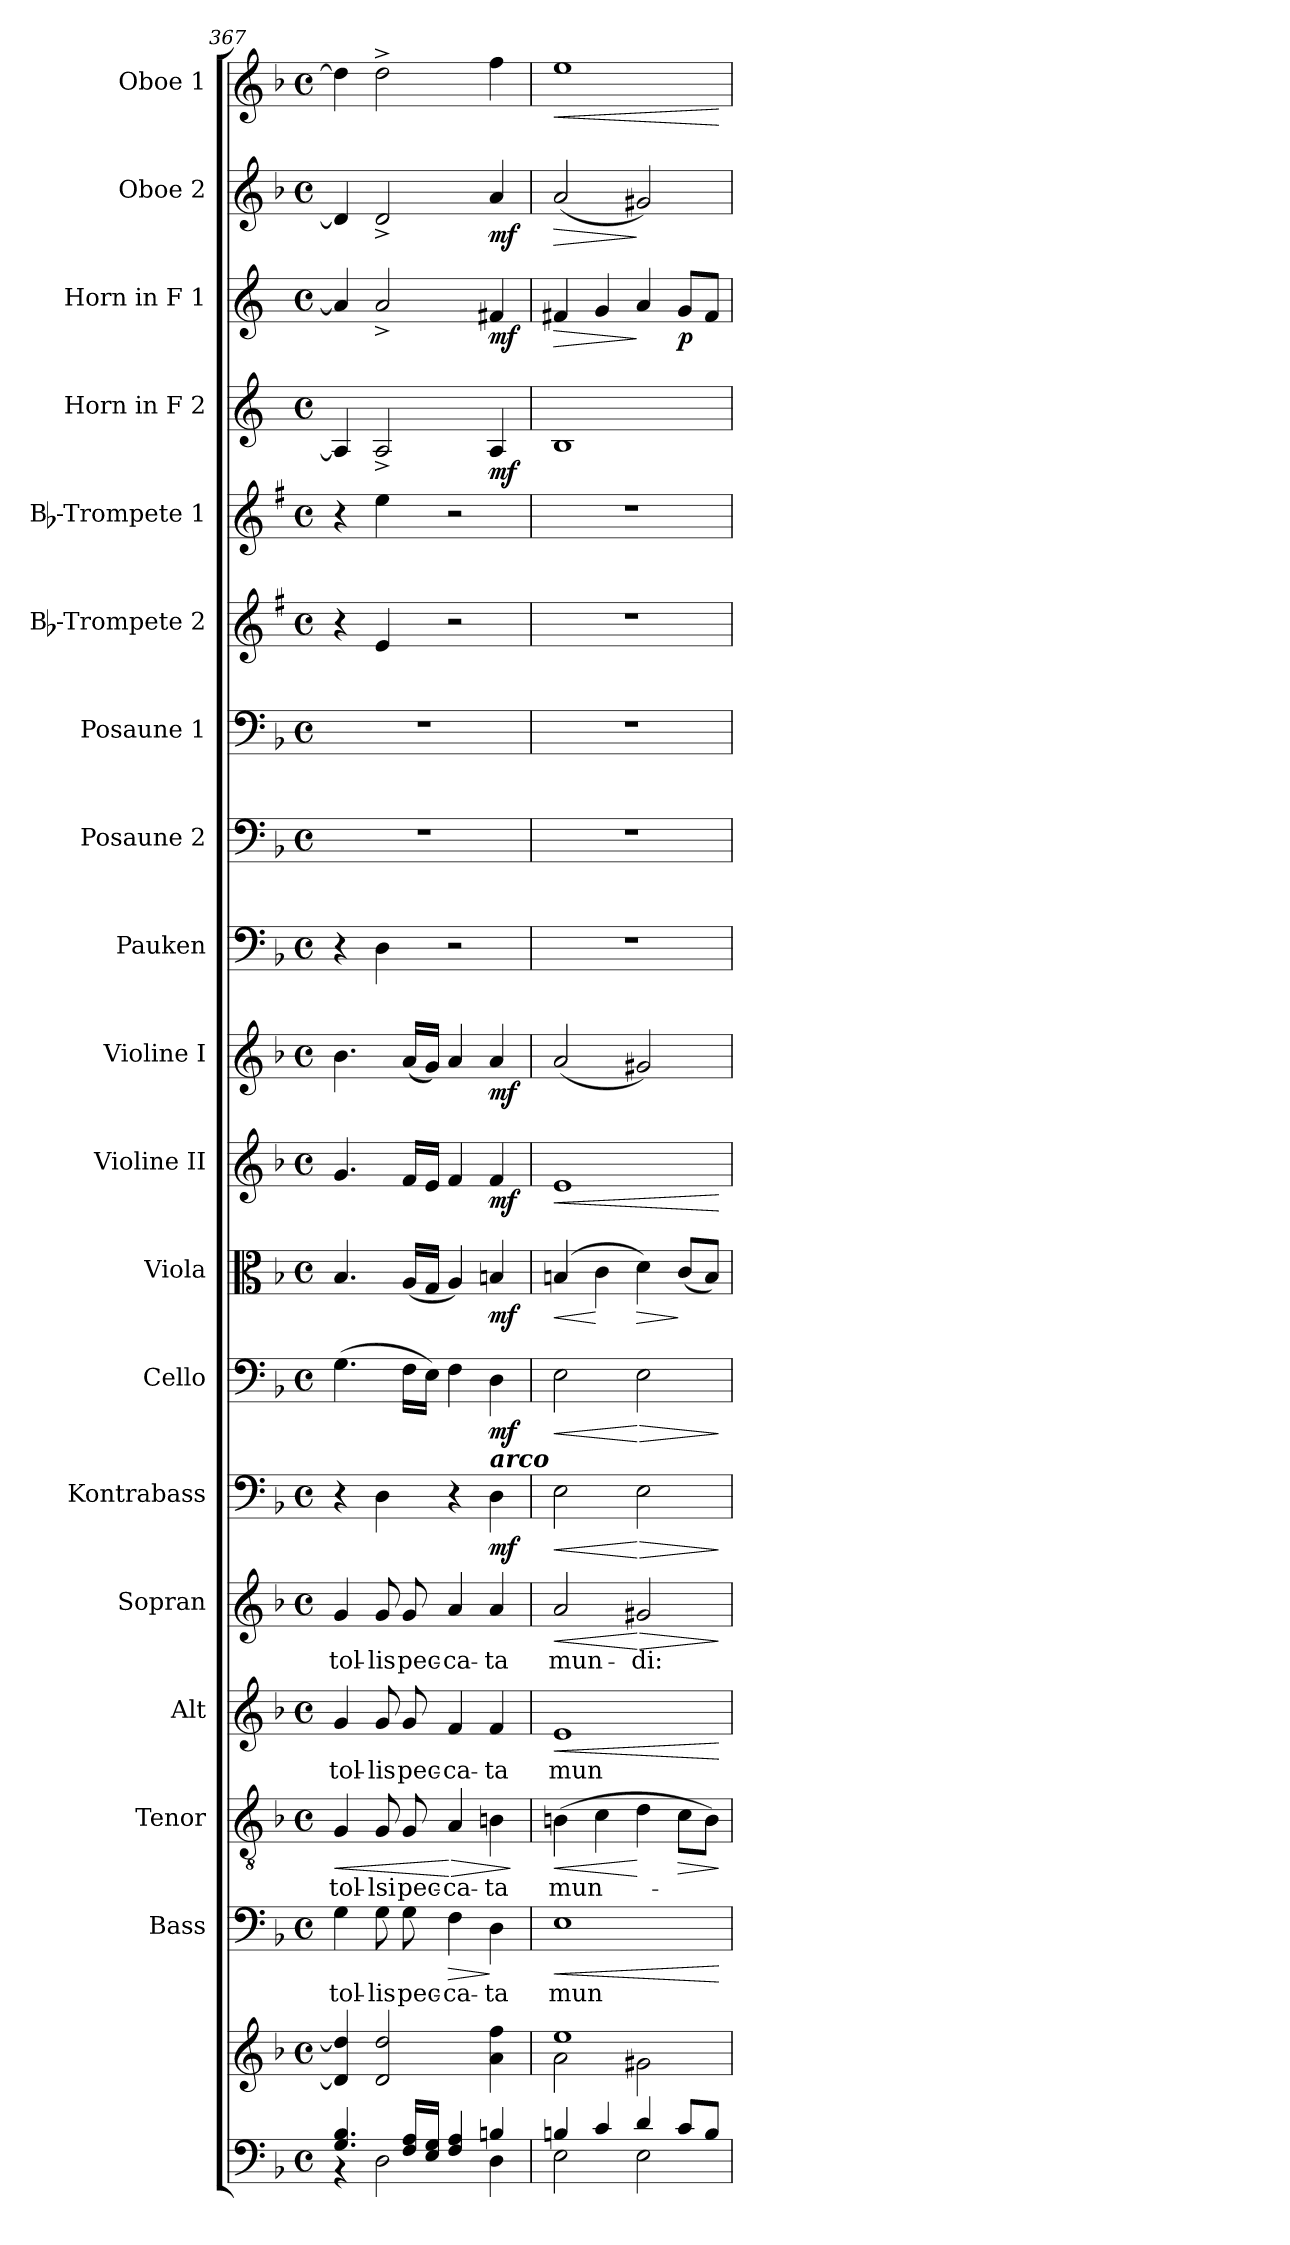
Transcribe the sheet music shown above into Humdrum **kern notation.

**kern	**kern	**kern	**text	**dynam	**kern	**text	**dynam	**kern	**text	**dynam	**kern	**text	**dynam	**kern	**dynam	**kern	**dynam	**kern	**dynam	**kern	**dynam	**kern	**dynam	**kern	**kern	**kern	**kern	**kern	**kern	**dynam	**kern	**dynam	**kern	**dynam	**kern	**dynam
*part19	*part19	*part18	*part18	*part18	*part17	*part17	*part17	*part16	*part16	*part16	*part15	*part15	*part15	*part14	*part14	*part13	*part13	*part12	*part12	*part11	*part11	*part10	*part10	*part9	*part8	*part7	*part6	*part5	*part4	*part4	*part3	*part3	*part2	*part2	*part1	*part1
*staff20	*staff19	*staff18	*staff18	*staff18	*staff17	*staff17	*staff17	*staff16	*staff16	*staff16	*staff15	*staff15	*staff15	*staff14	*staff14	*staff13	*staff13	*staff12	*staff12	*staff11	*staff11	*staff10	*staff10	*staff9	*staff8	*staff7	*staff6	*staff5	*staff4	*staff4	*staff3	*staff3	*staff2	*staff2	*staff1	*staff1
*	*	*I"Bass	*	*	*I"Tenor	*	*	*I"Alt	*	*	*I"Sopran	*	*	*I"Kontrabass	*	*I"Cello	*	*I"Viola	*	*I"Violine II	*	*I"Violine I	*	*I"Pauken	*I"Posaune 2	*I"Posaune 1	*I"Bb-Trompete 2	*I"Bb-Trompete 1	*I"Horn in F 2	*	*I"Horn in F 1	*	*I"Oboe 2	*	*I"Oboe 1	*
*	*	*I'B.	*	*	*I'T.	*	*	*I'A.	*	*	*I'S.	*	*	*I'Kb.	*	*	*	*I'Vla.	*	*I'Vl. II	*	*I'Vl. I	*	*I'Pk.	*I'Pos. 2	*I'Pos. 1	*I'Bb Trp. 2	*I'Bb Trp. 1	*	*	*	*	*I'Ob. 2	*	*I'Ob. 1	*
*clefF4	*clefG2	*clefF4	*	*	*clefGv2	*	*	*clefG2	*	*	*clefG2	*	*	*clefF4	*	*clefF4	*	*clefC3	*	*clefG2	*	*clefG2	*	*clefF4	*clefF4	*clefF4	*clefG2	*clefG2	*clefG2	*	*clefG2	*	*clefG2	*	*clefG2	*
*	*	*	*	*	*	*	*	*	*	*	*	*	*	*ITrd7c12	*	*	*	*	*	*	*	*	*	*	*	*	*ITrd1c2	*ITrd1c2	*ITrd4c7	*	*ITrd4c7	*	*	*	*	*
*k[b-]	*k[b-]	*k[b-]	*	*	*k[b-]	*	*	*k[b-]	*	*	*k[b-]	*	*	*k[b-]	*	*k[b-]	*	*k[b-]	*	*k[b-]	*	*k[b-]	*	*k[b-]	*k[b-]	*k[b-]	*k[b-]	*k[b-]	*k[b-]	*	*k[b-]	*	*k[b-]	*	*k[b-]	*
*F:	*F:	*F:	*	*	*F:	*	*	*F:	*	*	*F:	*	*	*F:	*	*F:	*	*F:	*	*F:	*	*F:	*	*F:	*F:	*F:	*F:	*F:	*F:	*	*F:	*	*F:	*	*F:	*
*M4/4	*M4/4	*M4/4	*	*	*M4/4	*	*	*M4/4	*	*	*M4/4	*	*	*M4/4	*	*M4/4	*	*M4/4	*	*M4/4	*	*M4/4	*	*M4/4	*M4/4	*M4/4	*M4/4	*M4/4	*M4/4	*	*M4/4	*	*M4/4	*	*M4/4	*
*met(c)	*met(c)	*met(c)	*	*	*met(c)	*	*	*met(c)	*	*	*met(c)	*	*	*met(c)	*	*met(c)	*	*met(c)	*	*met(c)	*	*met(c)	*	*met(c)	*met(c)	*met(c)	*met(c)	*met(c)	*met(c)	*	*met(c)	*	*met(c)	*	*met(c)	*
=367	=367	=367	=367	=367	=367	=367	=367	=367	=367	=367	=367	=367	=367	=367	=367	=367	=367	=367	=367	=367	=367	=367	=367	=367	=367	=367	=367	=367	=367	=367	=367	=367	=367	=367	=367	=367
*^	*	*	*	*	*	*	*	*	*	*	*	*	*	*	*	*	*	*	*	*	*	*	*	*	*	*	*	*	*	*	*	*	*	*	*	*
!	!	!	!	!LO:LY:b	!	!	!LO:LY:b	!LO:HP:b	!	!LO:LY:b	!	!	!LO:LY:b	!	!	!	!	!	!	!	!	!	!	!	!	!	!	!	!	!	!	!	!	!	!	!	!
4.G/ 4.B-/	4rBB	4d/] 4dd/]	4G\	tol-	.	4G/	tol-	<	4g/	tol-	.	4g/	tol-	.	4r	.	(>4.G\	.	4.B-/	.	4.g/	.	4.b-\	.	4r	1r	1r	4r	4r	4D/]	.	4d/]	.	4d/]	.	4dd\]	.
!	!	!	!	!LO:LY:b	!	!	!LO:LY:b	!	!	!LO:LY:b	!	!	!LO:LY:b	!	!	!	!	!	!	!	!	!	!	!	!	!	!	!	!	!	!	!	!	!	!	!	!
.	2D\	2d/ 2dd/	8G\	-lis	.	8G/	-lsi	.	8g/	-lis	.	8g/	-lis	.	4DD\	.	.	.	.	.	.	.	.	.	4D\	.	.	4d/	4dd\	2D^</	.	2d^</	.	2d^</	.	2dd^>\	.
!	!	!	!	!LO:LY:b	!	!	!LO:LY:b	!	!	!LO:LY:b	!	!	!LO:LY:b	!	!	!	!	!	!	!	!	!	!	!	!	!	!	!	!	!	!	!	!	!	!	!	!
16F/ 16A/LL	.	.	8G\	pec-	.	8G/	pec-	.	8g/	pec-	.	8g/	pec-	.	.	.	16F\LL	.	(<16A/LL	.	16f/LL	.	(<16a/LL	.	.	.	.	.	.	.	.	.	.	.	.	.	.
16E/ 16G/JJ	.	.	.	.	.	.	.	.	.	.	.	.	.	.	.	.	16E\JJ)	.	16G/JJ	.	16e/JJ	.	16g/JJ)	.	.	.	.	.	.	.	.	.	.	.	.	.	.
!	!	!	!	!LO:LY:b	!LO:HP:b	!	!LO:LY:b	!LO:HP:n=1:b	!	!LO:LY:b	!	!	!LO:LY:b	!	!	!	!	!	!	!	!	!	!	!	!	!	!	!	!	!	!	!	!	!	!	!	!
4F/ 4A/	.	.	4F\	-ca-	>	4A/	-ca-	[ >	4f/	-ca-	.	4a/	-ca-	.	4r	.	4F\	.	4A/)	.	4f/	.	4a/	.	2r	.	.	2r	2r	.	.	.	.	.	.	.	.
!	!	!	!	!	!	!	!	!	!	!	!	!	!	!	!LO:TX:a:Bi:t=arco	!	!	!	!	!	!	!	!	!	!	!	!	!	!	!	!	!	!	!	!	!	!
!	!	!	!	!LO:LY:b	!	!	!LO:LY:b	!	!	!LO:LY:b	!	!	!LO:LY:b	!	!	!LO:DY:b	!	!LO:DY:b	!	!LO:DY:b	!	!LO:DY:b	!	!LO:DY:b	!	!	!	!	!	!	!LO:DY:b	!	!LO:DY:b	!	!LO:DY:b	!	!
4Bn/	4D\	4a\ 4ff\	4D\	-ta	]	4Bn\	-ta	.	4f/	-ta	.	4a/	-ta	.	4DD\	mf	4D\	mf	4Bn/	mf	4f/	mf	4a/	mf	.	.	.	.	.	4D/	mf	4Bn/	mf	4a/	mf	4ff\	.
*v	*v	*	*	*	*	*	*	*	*	*	*	*	*	*	*	*	*	*	*	*	*	*	*	*	*	*	*	*	*	*	*	*	*	*	*	*	*
.	.	.	.	.	.	.	]	.	.	.	.	.	.	.	.	.	.	.	.	.	.	.	.	.	.	.	.	.	.	.	.	.	.	.	.	.
=368	=368	=368	=368	=368	=368	=368	=368	=368	=368	=368	=368	=368	=368	=368	=368	=368	=368	=368	=368	=368	=368	=368	=368	=368	=368	=368	=368	=368	=368	=368	=368	=368	=368	=368	=368	=368
*^	*^	*	*	*	*	*	*	*	*	*	*	*	*	*	*	*	*	*	*	*	*	*	*	*	*	*	*	*	*	*	*	*	*	*	*	*
!	!	!	!	!	!LO:LY:b	!LO:HP:b	!	!LO:LY:b	!LO:HP:b	!	!LO:LY:b	!LO:HP:b	!	!LO:LY:b	!LO:HP:b	!	!LO:HP:b	!	!LO:HP:b	!	!LO:HP:b	!	!LO:HP:b	!	!	!	!	!	!	!	!	!	!	!LO:HP:b	!	!LO:HP:b	!	!LO:HP:b
4Bn/	2E\	1ee	2a\	1E	mun-	<	(>4Bn\	mun-	<	1e	mun-	<	2a/	mun-	<	2EE\	<	2E\	<	(4Bn/	<	1e	<	(<2a/	.	1r	1r	1r	1r	1r	1E	.	4Bn/	>	(<2a/	>	1ee	<
4c/	.	.	.	.	.	.	4c\	.	.	.	.	.	.	.	.	.	.	.	.	4c\	[	.	.	.	.	.	.	.	.	.	.	.	4c/	.	.	.	.	.
!	!	!	!	!	!	!	!	!	!	!	!	!	!	!LO:LY:b	!LO:HP:n=1:b	!	!LO:HP:n=1:b	!	!LO:HP:n=1:b	!	!LO:HP:b	!	!	!	!	!	!	!	!	!	!	!	!	!	!	!	!	!
4d/	2E\	.	2g#X\	.	.	.	4d\	.	[	.	.	.	2g#X/	-di:	[ >	2EE\	[ >	2E\	[ >	4d\)	>	.	.	2g#X/)	.	.	.	.	.	.	.	.	4d/	]	2g#X/)	]	.	.
!	!	!	!	!	!	!	!	!	!LO:HP:b	!	!	!	!	!	!	!	!	!	!	!	!	!	!	!	!	!	!	!	!	!	!	!	!	!LO:DY:b	!	!	!	!
8c/L	.	.	.	.	.	.	8c\L	.	>	.	.	.	.	.	.	.	.	.	.	(<8c/L	]	.	.	.	.	.	.	.	.	.	.	.	8c/L	p	.	.	.	.
8B/J	.	.	.	.	.	.	8B\J)	.	.	.	.	.	.	.	.	.	.	.	.	8B/J)	.	.	.	.	.	.	.	.	.	.	.	.	8B/J	.	.	.	.	.
*v	*v	*	*	*	*	*	*	*	*	*	*	*	*	*	*	*	*	*	*	*	*	*	*	*	*	*	*	*	*	*	*	*	*	*	*	*	*	*
*	*v	*v	*	*	*	*	*	*	*	*	*	*	*	*	*	*	*	*	*	*	*	*	*	*	*	*	*	*	*	*	*	*	*	*	*	*	*
.	.	.	.	[	.	.	]	.	.	[	.	.	]	.	]	.	]	.	.	.	[	.	.	.	.	.	.	.	.	.	.	.	.	.	.	[
=	=	=	=	=	=	=	=	=	=	=	=	=	=	=	=	=	=	=	=	=	=	=	=	=	=	=	=	=	=	=	=	=	=	=	=	=
*-	*-	*-	*-	*-	*-	*-	*-	*-	*-	*-	*-	*-	*-	*-	*-	*-	*-	*-	*-	*-	*-	*-	*-	*-	*-	*-	*-	*-	*-	*-	*-	*-	*-	*-	*-	*-
